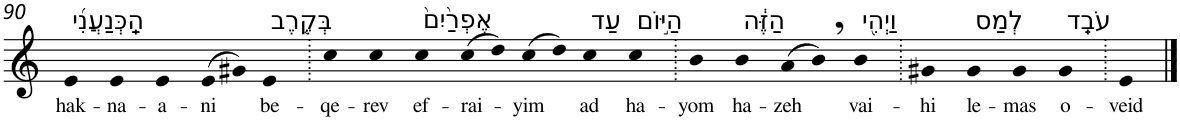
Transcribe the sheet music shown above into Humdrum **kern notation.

**kern	**text
*part1	*part1
*staff1	*staff1
*I"Piano	*
*I'Pno	*
!!LO:PB:g=z
*clefG2	*
*k[]	*
=90	=90
!LO:TX:a:t=הַֽכְּנַעֲנִ֜י	!
!	!LO:LY:b
4e	hak-
!	!LO:LY:b
4e	-na-
!	!LO:LY:b
4e	-a-
!	!LO:LY:b
(>8e	-ni
8g#X)	.
!LO:TX:a:t=בְּקֶ֤רֶב	!
!	!LO:LY:b
4e	be-
=91.	=91.
!	!LO:LY:b
4cc	-qe-
!	!LO:LY:b
4cc	-rev
!LO:TX:a:t=אֶפְרַ֙יִם֙	!
!	!LO:LY:b
4cc	ef-
!	!LO:LY:b
(>8cc	-rai-
8dd)	.
!	!LO:LY:b
(>8cc	-yim
8dd)	.
!LO:TX:a:t=עַד	!
!	!LO:LY:b
4cc	ad
!LO:TX:a:t=הַיּ֣וֹם	!
!	!LO:LY:b
4cc	ha-
=92.	=92.
!	!LO:LY:b
4b	-yom
!LO:TX:a:t=הַזֶּ֔ה	!
!	!LO:LY:b
4b	ha-
!	!LO:LY:b
(>8a	-zeh
8b,)	.
!LO:TX:a:t=וַיְהִ֖י	!
!	!LO:LY:b
4b	vai-
=93.	=93.
!	!LO:LY:b
4g#X	-hi
!LO:TX:a:t=לְמַס	!
!	!LO:LY:b
4g#	le-
!	!LO:LY:b
4g#	-mas
!LO:TX:a:t=עֹבֵֽד	!
!	!LO:LY:b
4g#	o-
=94.	=94.
!	!LO:LY:b
4e	-veid
==	==
*-	*-
